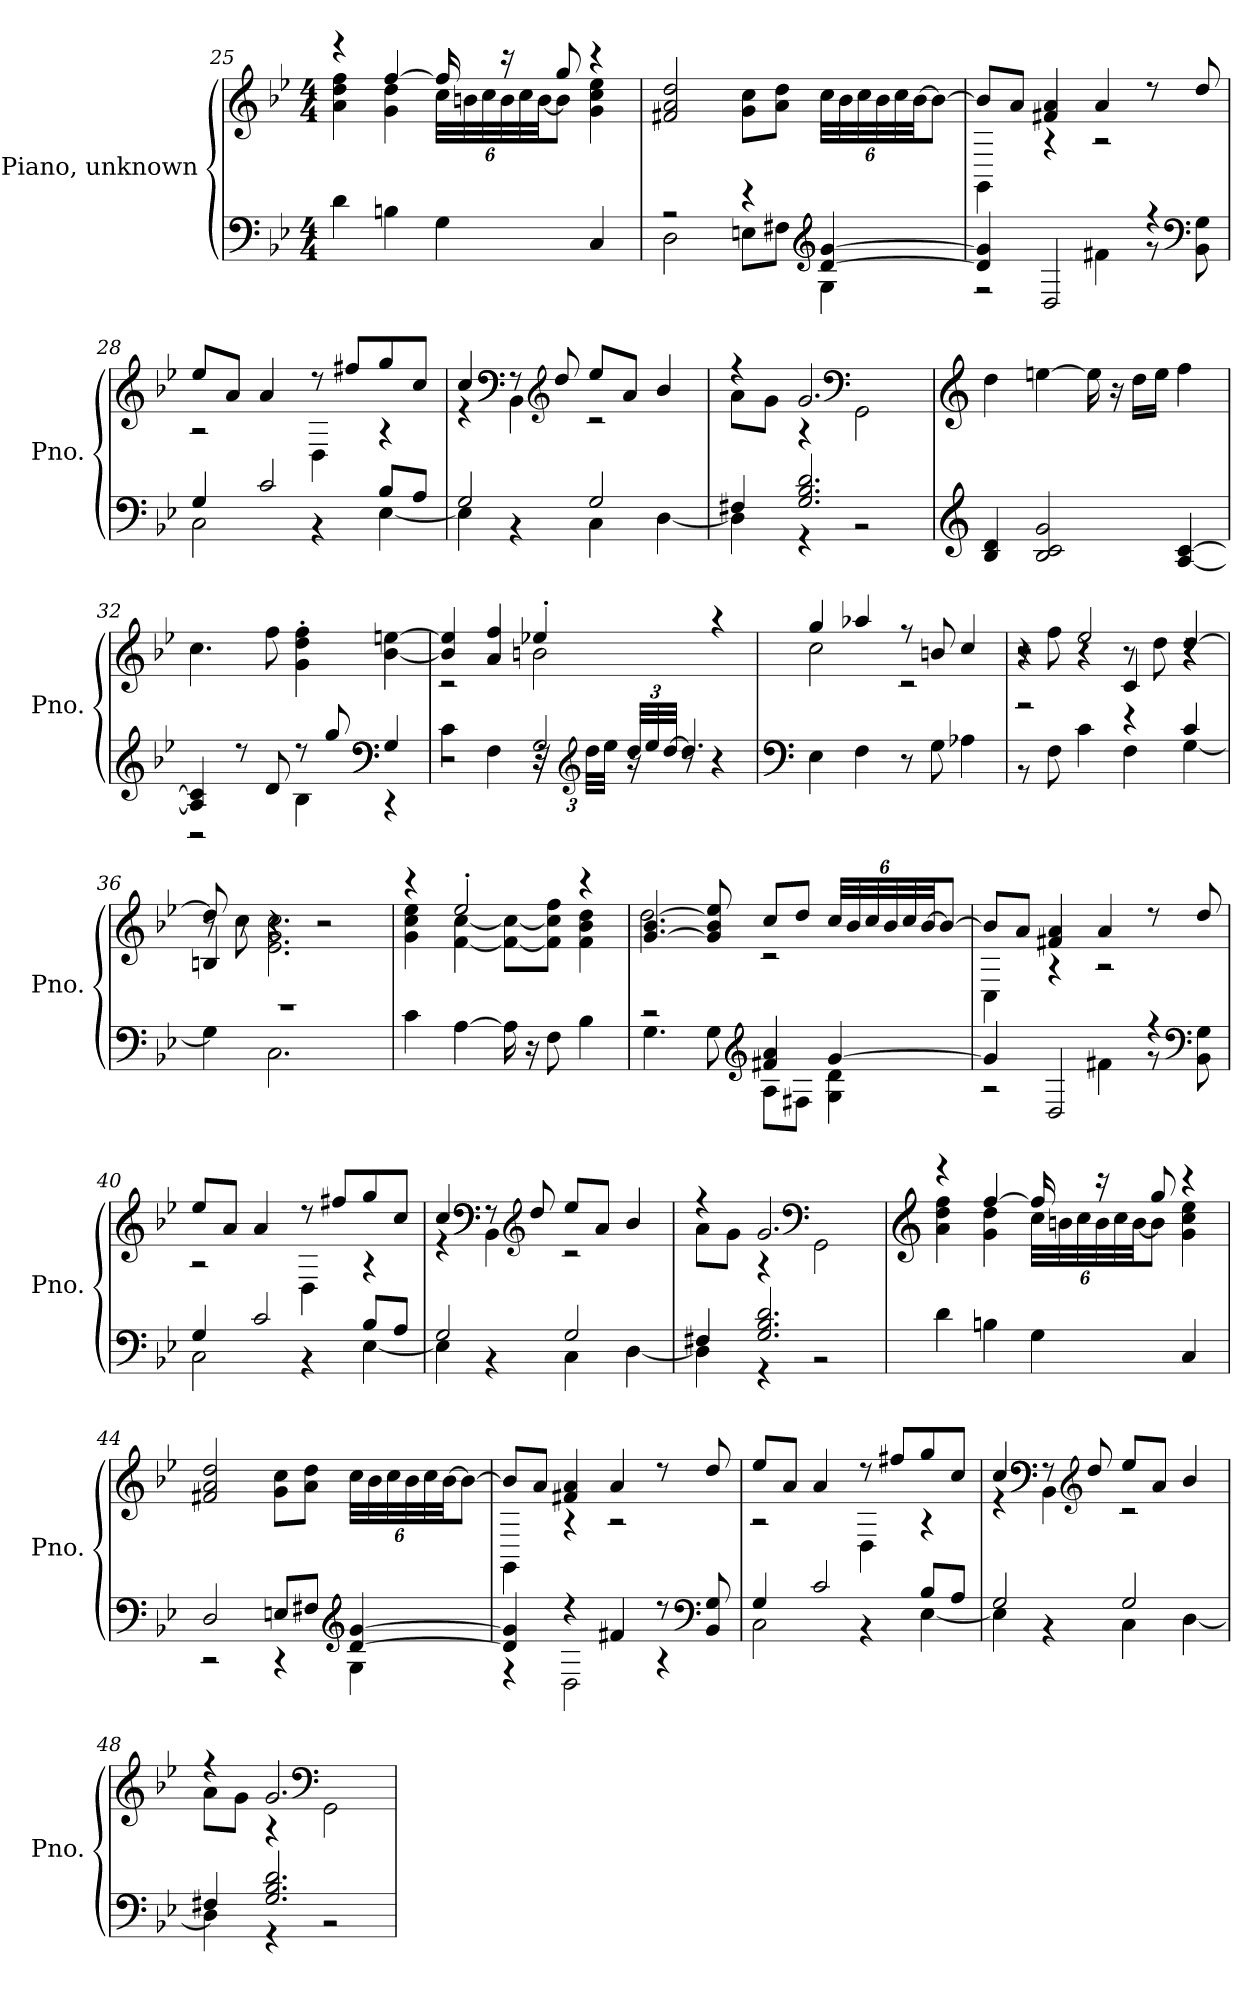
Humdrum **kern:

**kern	**kern
*part1	*part1
*staff2	*staff1
*I"Piano, unknown	*
*I'Pno.	*
*clefF4	*clefG2
*k[b-e-]	*k[b-e-]
*M4/4	*M4/4
=25	=25
*	*^
4d\	4r	4a\ 4dd\ 4ff\
4Bn\	[4ff/	4g\ 4dd\
*	*	*Xbrackettup
4G\	16ff/]	48cc\LLL
.	.	48bn\
.	.	48cc\
.	16r	48b\
.	.	48cc\
.	.	[48b\JJ
.	8gg/	8b\J]
4C/	4r	4g\ 4cc\ 4ee-\
*	*v	*v
!!LO:PB:g=z
=26	=26
*^	*
2r	2D\	2f#X/ 2a/ 2dd/
4r	8En\L	8g\ 8cc\L
.	8F#X\J	8a\ 8dd\J
*clefG2	*	*
[4d/ [4g/	4G\	48cc\LLL
.	.	48b-\
.	.	48cc\
.	.	48b-\
.	.	48cc\
.	.	[48b-\JJ
.	.	8b-\J_
=27	=27	=27
*	*	*^
4d/] 4g/]	2r	8b-/L]	4GG\
.	.	8a/J	.
2D/	.	4f#X/ 4a/	4r
.	4f#X\	4a/	2r
4r	8r	8r	.
*clefF4	*	*	*
.	8BB-\ 8G\	8dd/	.
=28	=28	=28	=28
4G/	2C\	8ee-/L	2r
.	.	8a/J	.
2c/	.	4a/	.
.	4r	8r	4D\
.	.	8ff#X/L	.
8B-/L	[4E-\	8gg/	4r
8A/J	.	8cc/J	.
=29	=29	=29	=29
2G/	4E-\]	4cc/	4r
*	*	*clefF4	*
.	4r	8r	4BB-\
*	*	*clefG2	*
.	.	8dd/	.
2G/	4C\	8ee-/L	2r
.	.	8a/J	.
.	[4D\	4b-/	.
!!LO:LB:g=z	!!
=30	=30	=30	=30
4F#X/	4D\]	4r	8a\L
.	.	.	8g\J
2.G/ 2.B-/ 2.d/	4r	2.g/	4r
*	*	*clefF4	*
.	2r	.	2GG\
*v	*v	*	*
*	*v	*v
=31	=31
*clefG2	*clefG2
4B-/ 4d/	4dd\
2B-/ 2c/ 2g/	[4een\
.	16ee\]
.	16r
.	16dd\LL
.	16ee\JJ
[4A/ [4c/	4ff\
=32	=32
*^	*
4A/] 4c/]	2r	4.cc\
8r	.	.
8d/	.	8ff\
8r	4B-\	4g\' 4dd\' 4ff\'
8gg/	.	.
*clefF4	*	*
4G/	4r	[4b-\ [4een\
=33	=33	=33
*	*^	*^
2r	4c\	2r	4b-/] 4ee/]	2r
.	4F\	.	4a/ 4ff/	.
16r	48r	2G/	4ee-X'/	2bn\
*clefG2	*	*	*	*
.	48dd\LLL	.	.	.
.	48ee-\JJJ	.	.	.
*Xbrackettup	*	*	*	*
48dd/LLL	16r	.	.	.
48ee-/	.	.	.	.
[48dd/JJJ	.	.	.	.
4.dd/]	8r	.	.	.
.	4r	.	4r	.
*v	*v	*v	*	*
!!LO:LB:g=z	!!
=34	=34	=34
*clefF4	*	*
4E-\	4gg/	2cc\
4F\	4aa-X/	.
8r	8r	2r
8G\	8bn/	.
4A-X\	4cc/	.
=35	=35	=35
*^	*	*^
2r	8r	4r	8r	2r
.	8F\	.	8ff\	.
.	4c\	2ee-/	4r	.
4r	4F\	.	8r	4c/
.	.	.	8dd\	.
4c/	[4G\	[4dd/	4r	4r
=36	=36	=36	=36	=36
1r	4G\]	8dd/]	8r	4Bn/
.	.	8r	8cc\	.
.	2.C\	4r	2.e-\ 2.g\ 2.cc\	4r
.	.	2r	.	2r
*v	*v	*	*	*
*	*	*v	*v
=37	=37	=37
4c\	4r	4g\ 4cc\ 4ee-\
[4A\	2ee-'/	[4f\ [4cc\
16A\]	.	8f\_ 8cc\_L
16r	.	.
8F\	.	8f\] 8cc\] 8ff\J
4B-\	4r	4f\ 4b-\ 4dd\
!!LO:LB:g=z	!!
=38	=38	=38
*^	*	*
2r	4.G\	[4.g/ [4.b-/	2dd\
.	8G\	8g/] 8b-/] 8ee-/	.
*clefG2	*	*	*
4f#X/ 4a/	8A\L	8cc/L	2r
.	8F#X\J	8dd/J	.
[4g/	4G\ 4d\	48cc/LLL	.
.	.	48b-/	.
.	.	48cc/	.
.	.	48b-/	.
.	.	48cc/	.
.	.	[48b-/JJ	.
.	.	8b-/J_	.
=39	=39	=39	=39
4g/]	2r	8b-/L]	4C\
.	.	8a/J	.
2D/	.	4f#X/ 4a/	4r
.	4f#X\	4a/	2r
4r	8r	8r	.
*clefF4	*	*	*
.	8BB-\ 8G\	8dd/	.
=40	=40	=40	=40
4G/	2C\	8ee-/L	2r
.	.	8a/J	.
2c/	.	4a/	.
.	4r	8r	4D\
.	.	8ff#X/L	.
8B-/L	[4E-\	8gg/	4r
8A/J	.	8cc/J	.
!!LO:LB:g=z	!!
=41	=41	=41	=41
2G/	4E-\]	4cc/	4r
*	*	*clefF4	*
.	4r	8r	4BB-\
*	*	*clefG2	*
.	.	8dd/	.
2G/	4C\	8ee-/L	2r
.	.	8a/J	.
.	[4D\	4b-/	.
=42	=42	=42	=42
4F#X/	4D\]	4r	8a\L
.	.	.	8g\J
2.G/ 2.B-/ 2.d/	4r	2.g/	4r
*	*	*clefF4	*
.	2r	.	2GG\
*v	*v	*	*
=43	=43	=43
*	*clefG2	*
4d\	4r	4a\ 4dd\ 4ff\
4Bn\	[4ff/	4g\ 4dd\
4G\	16ff/]	48cc\LLL
.	.	48bn\
.	.	48cc\
.	16r	48b\
.	.	48cc\
.	.	[48b\JJ
.	8gg/	8b\J]
4C/	4r	4g\ 4cc\ 4ee-\
*	*v	*v
!!LO:LB:g=z
=44	=44
*^	*
2D/	2r	2f#X/ 2a/ 2dd/
8En/L	4r	8g\ 8cc\L
8F#X/J	.	8a\ 8dd\J
*clefG2	*	*
[4d/ [4g/	4G\	48cc\LLL
.	.	48b-\
.	.	48cc\
.	.	48b-\
.	.	48cc\
.	.	[48b-\JJ
.	.	8b-\J_
=45	=45	=45
*	*	*^
4d/] 4g/]	4r	8b-/L]	4GG\
.	.	8a/J	.
4r	2D\	4f#X/ 4a/	4r
4f#X/	.	4a/	2r
8r	4r	8r	.
*clefF4	*	*	*
8BB-/ 8G/	.	8dd/	.
=46	=46	=46	=46
4G/	2C\	8ee-/L	2r
.	.	8a/J	.
2c/	.	4a/	.
.	4r	8r	4D\
.	.	8ff#X/L	.
8B-/L	[4E-\	8gg/	4r
8A/J	.	8cc/J	.
=47	=47	=47	=47
2G/	4E-\]	4cc/	4r
*	*	*clefF4	*
.	4r	8r	4BB-\
*	*	*clefG2	*
.	.	8dd/	.
2G/	4C\	8ee-/L	2r
.	.	8a/J	.
.	[4D\	4b-/	.
!!LO:PB:g=z	!!
=48	=48	=48	=48
4F#X/	4D\]	4r	8a\L
.	.	.	8g\J
2.G/ 2.B-/ 2.d/	4r	2.g/	4r
*	*	*clefF4	*
.	2r	.	2GG\
*v	*v	*	*
*	*v	*v
=	=
*-	*-
